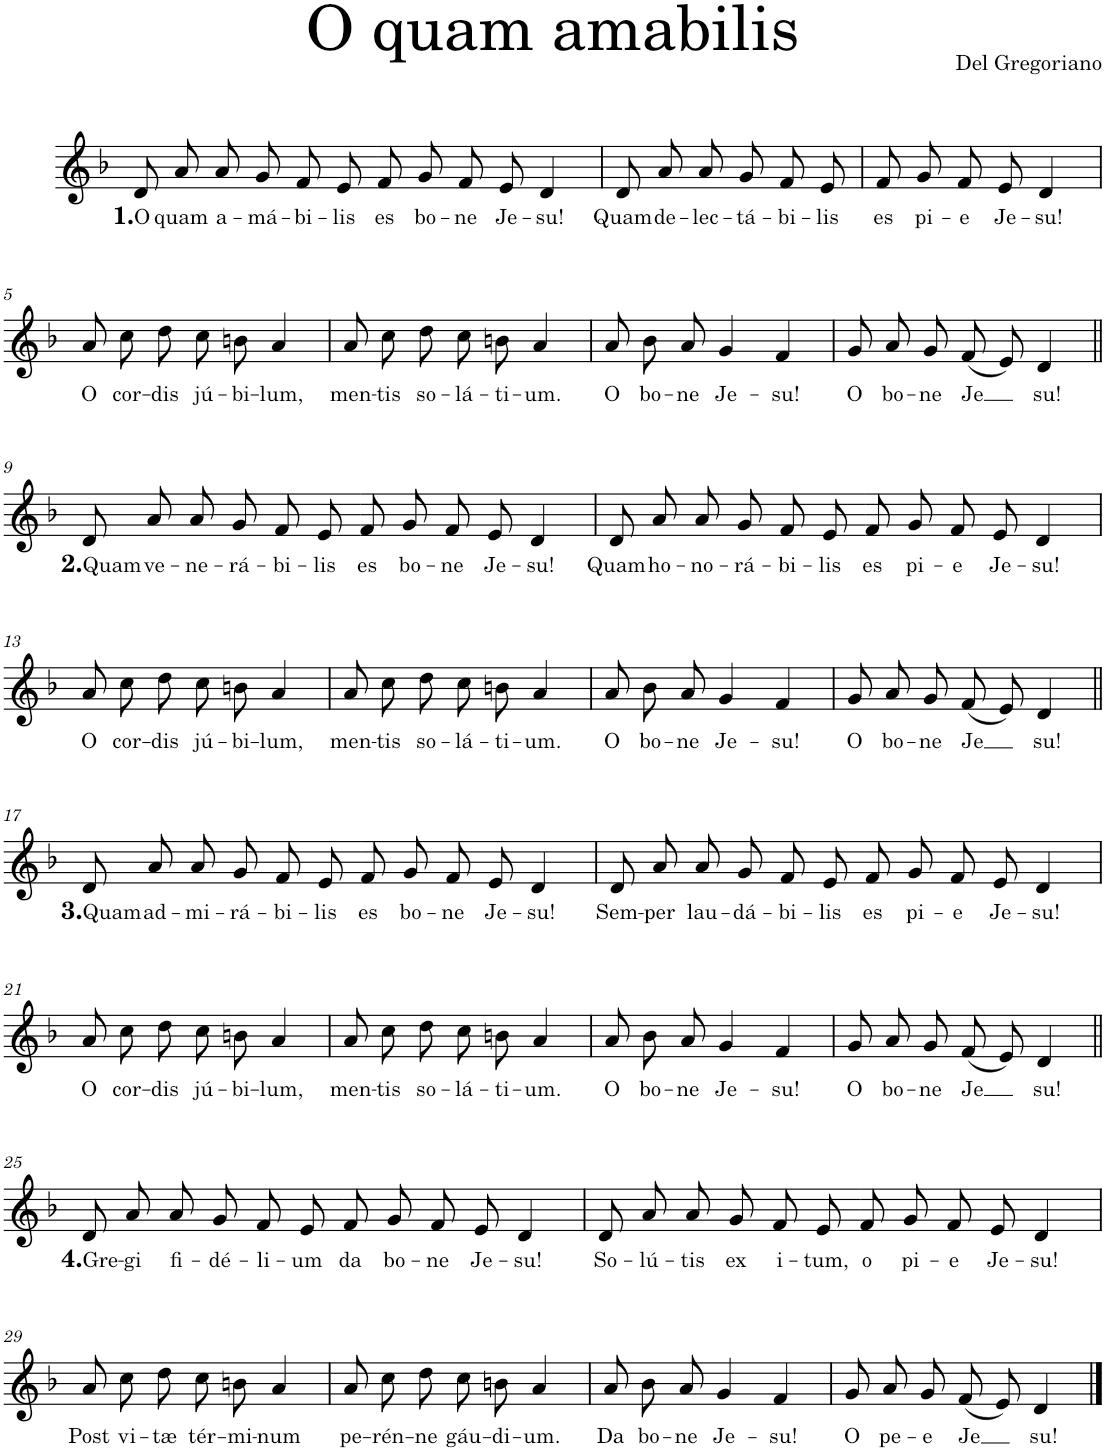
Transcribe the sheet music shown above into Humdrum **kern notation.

**kern	**text
*part1	*part1
*staff1	*staff1
*I"Soprano	*
*I'S.	*
*clefG2	*
*k[b-]	*
*M7/8	*
=1	=1
!	!LO:LY:b
8d/	1. O
!	!LO:LY:b
8a/L	quam
!	!LO:LY:b
8a/J	a-
!	!LO:LY:b
8g/L	-má-
!	!LO:LY:b
8f/	-bi-
!	!LO:LY:b
8e/J	-lis
=2-	=2-
!	!LO:LY:b
8f/L	es
!	!LO:LY:b
8g/J	bo-
!	!LO:LY:b
8f/L	-ne
!	!LO:LY:b
8e/J	Je-
!	!LO:LY:b
4d/	-su!
=3	=3
!	!LO:LY:b
8d/	Quam
!	!LO:LY:b
8a/L	de-
!	!LO:LY:b
8a/J	-lec-
!	!LO:LY:b
8g/L	-tá-
!	!LO:LY:b
8f/	-bi-
!	!LO:LY:b
8e/J	-lis
=4	=4
!	!LO:LY:b
8f/L	es
!	!LO:LY:b
8g/J	pi-
!	!LO:LY:b
8f/L	-e
!	!LO:LY:b
8e/J	Je-
!	!LO:LY:b
4d/	-su!
!!LO:LB:g=z
=5	=5
!	!LO:LY:b
8a\L	O
!	!LO:LY:b
8cc\J	cor-
!	!LO:LY:b
8dd\L	-dis
!	!LO:LY:b
8cc\J	jú-
!	!LO:LY:b
8bn\	-bi-
!	!LO:LY:b
4a/	-lum,
=6	=6
!	!LO:LY:b
8a\L	men-
!	!LO:LY:b
8cc\J	-tis
!	!LO:LY:b
8dd\L	so-
!	!LO:LY:b
8cc\J	-lá-
!	!LO:LY:b
8bn\	-ti-
!	!LO:LY:b
4a/	-um.
=7	=7
!	!LO:LY:b
8a/L	O
!	!LO:LY:b
8b-/J	bo-
!	!LO:LY:b
8a/	-ne
!	!LO:LY:b
4g/	Je-
!	!LO:LY:b
4f/	-su!
=8	=8
!	!LO:LY:b
8g/L	O
!	!LO:LY:b
8a/J	bo-
!	!LO:LY:b
8g/L	-ne
!	!LO:LY:b
(8f/J	Je
8e/)	.
!	!LO:LY:b
4d/	su!
!!LO:LB:g=z
=9||	=9||
!	!LO:LY:b
8d/	2. Quam
!	!LO:LY:b
8a/L	ve-
!	!LO:LY:b
8a/J	-ne-
!	!LO:LY:b
8g/L	-rá-
!	!LO:LY:b
8f/	-bi-
!	!LO:LY:b
8e/J	-lis
=10-	=10-
!	!LO:LY:b
8f/L	es
!	!LO:LY:b
8g/J	bo-
!	!LO:LY:b
8f/L	-ne
!	!LO:LY:b
8e/J	Je-
!	!LO:LY:b
4d/	-su!
=11	=11
!	!LO:LY:b
8d/	Quam
!	!LO:LY:b
8a/L	ho-
!	!LO:LY:b
8a/J	-no-
!	!LO:LY:b
8g/L	-rá-
!	!LO:LY:b
8f/	-bi-
!	!LO:LY:b
8e/J	-lis
=12-	=12-
!	!LO:LY:b
8f/L	es
!	!LO:LY:b
8g/J	pi-
!	!LO:LY:b
8f/L	-e
!	!LO:LY:b
8e/J	Je-
!	!LO:LY:b
4d/	-su!
!!LO:LB:g=z
=13	=13
!	!LO:LY:b
8a\L	O
!	!LO:LY:b
8cc\J	cor-
!	!LO:LY:b
8dd\L	-dis
!	!LO:LY:b
8cc\J	jú-
!	!LO:LY:b
8bn\	-bi-
!	!LO:LY:b
4a/	-lum,
=14	=14
!	!LO:LY:b
8a\L	men-
!	!LO:LY:b
8cc\J	-tis
!	!LO:LY:b
8dd\L	so-
!	!LO:LY:b
8cc\J	-lá-
!	!LO:LY:b
8bn\	-ti-
!	!LO:LY:b
4a/	-um.
=15	=15
!	!LO:LY:b
8a/L	O
!	!LO:LY:b
8b-/J	bo-
!	!LO:LY:b
8a/	-ne
!	!LO:LY:b
4g/	Je-
!	!LO:LY:b
4f/	-su!
=16	=16
!	!LO:LY:b
8g/L	O
!	!LO:LY:b
8a/J	bo-
!	!LO:LY:b
8g/L	-ne
!	!LO:LY:b
(8f/J	Je
8e/)	.
!	!LO:LY:b
4d/	su!
!!LO:LB:g=z
=17||	=17||
!	!LO:LY:b
8d/	3. Quam
!	!LO:LY:b
8a/L	ad-
!	!LO:LY:b
8a/J	-mi-
!	!LO:LY:b
8g/L	-rá-
!	!LO:LY:b
8f/	-bi-
!	!LO:LY:b
8e/J	-lis
=18-	=18-
!	!LO:LY:b
8f/L	es
!	!LO:LY:b
8g/J	bo-
!	!LO:LY:b
8f/L	-ne
!	!LO:LY:b
8e/J	Je-
!	!LO:LY:b
4d/	-su!
=19	=19
!	!LO:LY:b
8d/	Sem-
!	!LO:LY:b
8a/L	-per
!	!LO:LY:b
8a/J	lau-
!	!LO:LY:b
8g/L	-dá-
!	!LO:LY:b
8f/	-bi-
!	!LO:LY:b
8e/J	-lis
=20-	=20-
!	!LO:LY:b
8f/L	es
!	!LO:LY:b
8g/J	pi-
!	!LO:LY:b
8f/L	-e
!	!LO:LY:b
8e/J	Je-
!	!LO:LY:b
4d/	-su!
!!LO:LB:g=z
=21	=21
!	!LO:LY:b
8a\L	O
!	!LO:LY:b
8cc\J	cor-
!	!LO:LY:b
8dd\L	-dis
!	!LO:LY:b
8cc\J	jú-
!	!LO:LY:b
8bn\	-bi-
!	!LO:LY:b
4a/	-lum,
=22	=22
!	!LO:LY:b
8a\L	men-
!	!LO:LY:b
8cc\J	-tis
!	!LO:LY:b
8dd\L	so-
!	!LO:LY:b
8cc\J	-lá-
!	!LO:LY:b
8bn\	-ti-
!	!LO:LY:b
4a/	-um.
=23	=23
!	!LO:LY:b
8a/L	O
!	!LO:LY:b
8b-/J	bo-
!	!LO:LY:b
8a/	-ne
!	!LO:LY:b
4g/	Je-
!	!LO:LY:b
4f/	-su!
=24	=24
!	!LO:LY:b
8g/L	O
!	!LO:LY:b
8a/J	bo-
!	!LO:LY:b
8g/L	-ne
!	!LO:LY:b
(8f/J	Je
8e/)	.
!	!LO:LY:b
4d/	su!
!!LO:LB:g=z
=25||	=25||
!	!LO:LY:b
8d/	4. Gre
!	!LO:LY:b
8a/L	-gi
!	!LO:LY:b
8a/J	fi-
!	!LO:LY:b
8g/L	-dé-
!	!LO:LY:b
8f/	-li-
!	!LO:LY:b
8e/J	-um
=26-	=26-
!	!LO:LY:b
8f/L	da
!	!LO:LY:b
8g/J	bo-
!	!LO:LY:b
8f/L	-ne
!	!LO:LY:b
8e/J	Je-
!	!LO:LY:b
4d/	-su!
=27	=27
!	!LO:LY:b
8d/	So-
!	!LO:LY:b
8a/L	-lú-
!	!LO:LY:b
8a/J	-tis
!	!LO:LY:b
8g/L	ex
!	!LO:LY:b
8f/	i-
!	!LO:LY:b
8e/J	-tum,
=28-	=28-
!	!LO:LY:b
8f/L	o
!	!LO:LY:b
8g/J	pi-
!	!LO:LY:b
8f/L	-e
!	!LO:LY:b
8e/J	Je-
!	!LO:LY:b
4d/	-su!
!!LO:LB:g=z
=29	=29
!	!LO:LY:b
8a\L	Post
!	!LO:LY:b
8cc\J	vi-
!	!LO:LY:b
8dd\L	-tæ
!	!LO:LY:b
8cc\J	tér-
!	!LO:LY:b
8bn\	-mi-
!	!LO:LY:b
4a/	-num
=30	=30
!	!LO:LY:b
8a\L	pe-
!	!LO:LY:b
8cc\J	-rén-
!	!LO:LY:b
8dd\L	-ne
!	!LO:LY:b
8cc\J	gáu-
!	!LO:LY:b
8bn\	-di-
!	!LO:LY:b
4a/	-um.
=31	=31
!	!LO:LY:b
8a/L	Da
!	!LO:LY:b
8b-/J	bo-
!	!LO:LY:b
8a/	-ne
!	!LO:LY:b
4g/	Je-
!	!LO:LY:b
4f/	-su!
=32	=32
!	!LO:LY:b
8g/L	O
!	!LO:LY:b
8a/J	pe-
!	!LO:LY:b
8g/L	-e
!	!LO:LY:b
(8f/J	Je
8e/)	.
!	!LO:LY:b
4d/	su!
==	==
*-	*-
